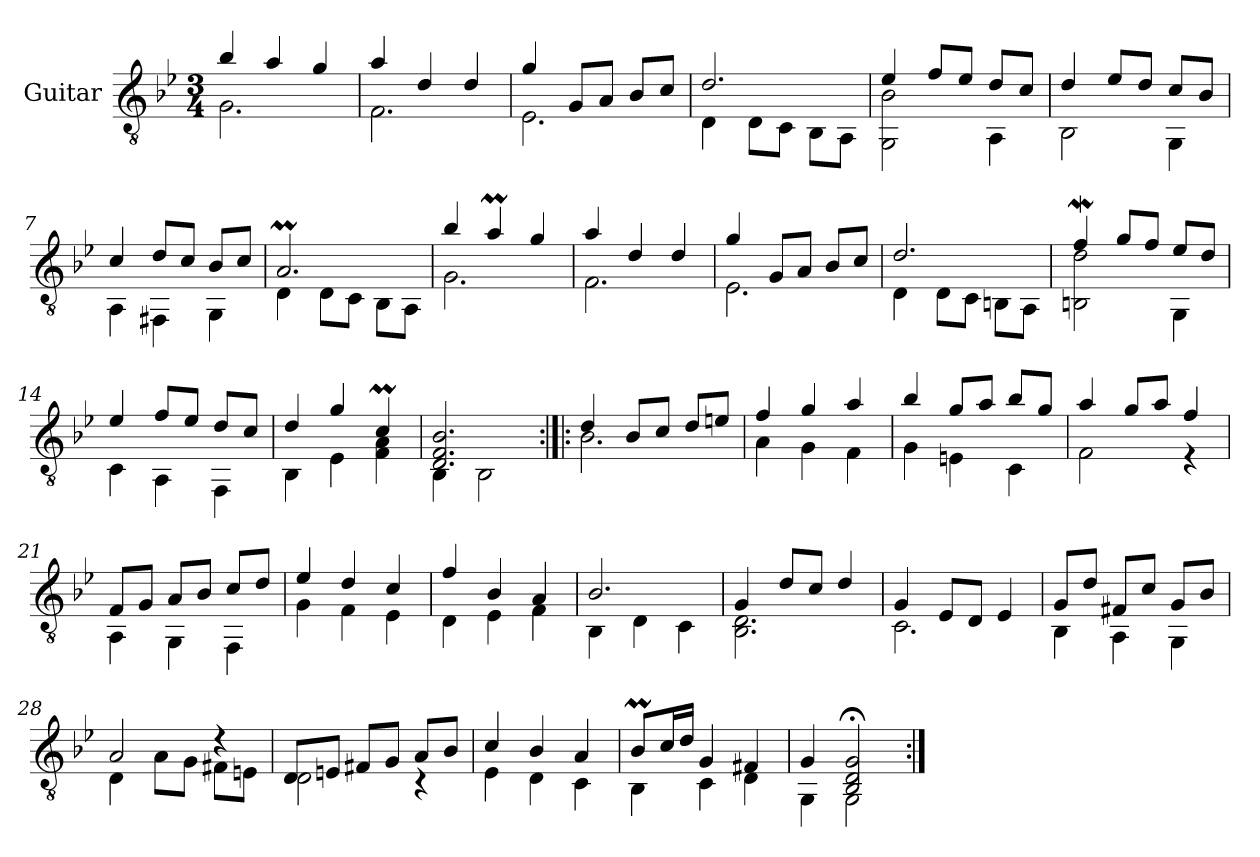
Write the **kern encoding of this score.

**kern
*part1
*staff1
*I"Guitar
*I'Guit.
*clefGv2
*k[b-e-]
*B-:
*M3/4
=1
*^
4b-/	2.G\
4a/	.
4g/	.
=2	=2
4a/	2.F\
4d/	.
4d/	.
=3	=3
4g/	2.E-\
8G/L	.
8A/J	.
8B-/L	.
8c/J	.
=4	=4
2.d/	4D\
.	8D\L
.	8C\J
.	8BB-\L
.	8AA\J
=5	=5
4e-/	2GG\ 2B-\
8f/L	.
8e-/J	.
8d/L	4AA\
8c/J	.
=6	=6
4d/	2BB-\
8e-/L	.
8d/J	.
8c/L	4GG\
8B-/J	.
!!LO:LB:g=z	!!
=7	=7
4c/	4AA\
8d/L	4FF#X\
8c/J	.
8B-/L	4GG\
8c/J	.
=8	=8
2.Am/	4D\
.	8D\L
.	8C\J
.	8BB-\L
.	8AA\J
=9	=9
4b-/	2.G\
4am/	.
4g/	.
=10	=10
4a/	2.F\
4d/	.
4d/	.
=11	=11
4g/	2.E-\
8G/L	.
8A/J	.
8B-/L	.
8c/J	.
=12	=12
2.d/	4D\
.	8D\L
.	8C\J
.	8BBn\L
.	8AA\J
!!LO:LB:g=z	!!
=13	=13
4fW/	2BBn\ 2d\
8g/L	.
8f/J	.
8e-/L	4GG\
8d/J	.
=14	=14
4e-/	4C\
8f/L	4AA\
8e-/J	.
8d/L	4FF\
8c/J	.
=15	=15
4d/	4BB-\
4g/	4E-\
4cM/	4F\ 4A\
=16	=16
2.D/ 2.F/ 2.B-/	4BB-\
.	2BB-\
=17:|!|:	=17:|!|:
4d/	2.B-\
8B-/L	.
8c/J	.
8d/L	.
8en/J	.
=18	=18
4f/	4A\
4g/	4G\
4a/	4F\
!!LO:LB:g=z	!!
=19	=19
4b-/	4G\
8g/L	4En\
8a/J	.
8b-/L	4C\
8g/J	.
=20	=20
4a/	2F\
8g/L	.
8a/J	.
4f/	4r
=21	=21
8F/L	4AA\
8G/J	.
8A/L	4GG\
8B-/J	.
8c/L	4FF\
8d/J	.
=22	=22
4e-/	4G\
4d/	4F\
4c/	4E-\
=23	=23
4f/	4D\
4B-/	4E-\
4A/	4F\
=24	=24
2.B-/	4BB-\
.	4D\
.	4C\
=25	=25
4G/	2.BB-\ 2.D\
8d/L	.
8c/J	.
4d/	.
!!LO:LB:g=z	!!
=26	=26
4G/	2.C\
8E-/L	.
8D/J	.
4E-/	.
=27	=27
8G/L	4BB-\
8d/J	.
8F#X/L	4AA\
8c/J	.
8G/L	4GG\
8B-/J	.
=28	=28
2A/	4D\
.	8A\L
.	8G\J
4r	8F#X\L
.	8En\J
=29	=29
8D/L	2D\
8En/J	.
8F#X/L	.
8G/J	.
8A/L	4r
8B-/J	.
=30	=30
4c/	4E-\
4B-/	4D\
4A/	4C\
!!LO:LB:g=z	!!
=31	=31
8B-M/L	4BB-\
16c/L	.
16d/JJ	.
4G/	4C\
4F#X/	4D\
=32	=32
4G/	4GG\
2BB-/;< 2D/;< 2G/;<	2GG\
*v	*v
=:|!
*-
